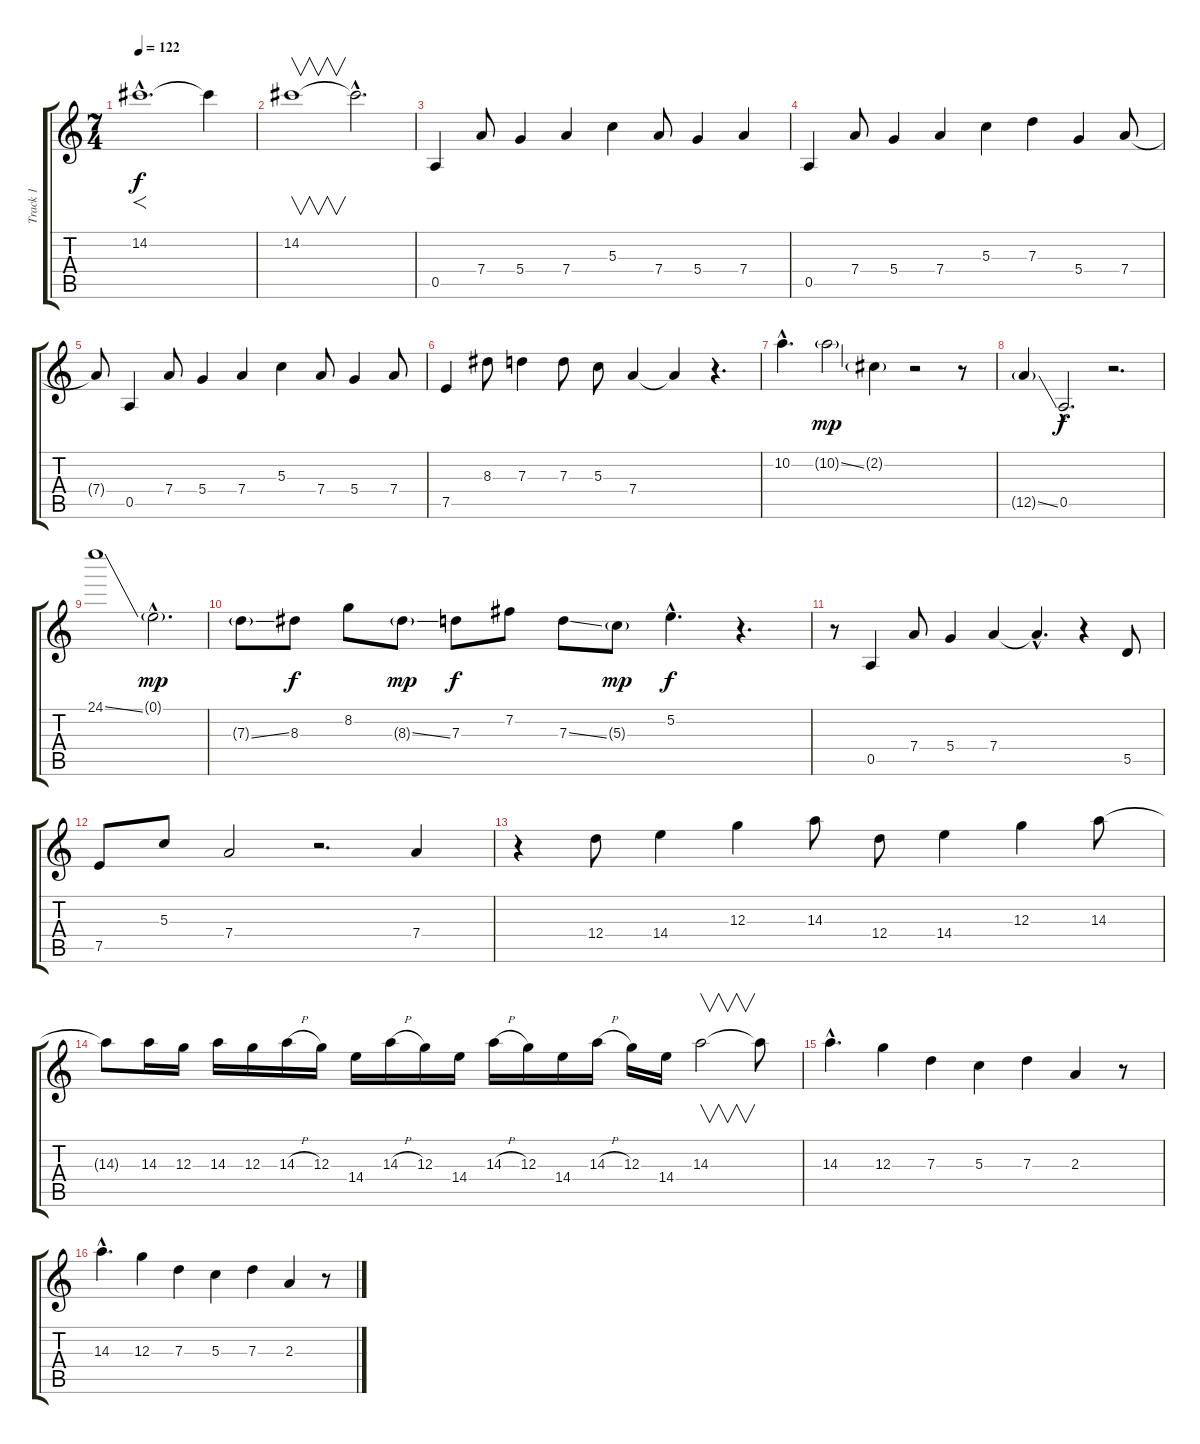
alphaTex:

\track ("Track 1" "Track 1") {instrument overdrivenguitar}
\staff {score tabs}
\tuning (E4 B3 G3 D3 A2 E2) {hide}
\ts (7 4)
\tempo 122
\clef g2
\ks c
14.2{hac}.1{f d dy f instrument overdrivenguitar} 14.2{t}.4 |
14.2.1{v} 14.2{hac t}.2{d} |
0.5.4 7.4.8 5.4.4 7.4.4 5.3.4 7.4.8 5.4.4 7.4.4 |
0.5.4 7.4.8 5.4.4 7.4.4 5.3.4 7.3.4 5.4.4 7.4.8 |
7.4{t}.8 0.5.4 7.4.8 5.4.4 7.4.4 5.3.4 7.4.8 5.4.4 7.4.8 |
7.5.4 8.3.8 7.3.4 7.3.8 5.3.8 7.4.4 7.4{t}.4 r.4{d} |
10.2{hac}.4{d} 10.2{ss g}.2{dy mp} 2.2{g}.4 r.2 r.8 |
12.5{ss g}.4 0.5{hac}.2{d dy f} r.2{d} |
24.1{ss}.1 0.1{g hac}.2{d dy mp} |
7.3{ss g}.8 8.3.8{dy f} 8.2.8 8.3{ss g}.8{dy mp} 7.3.8{dy f} 7.2.8 7.3{ss}.8 5.3{g}.8{dy mp} 5.2{hac}.4{d dy f} r.4{d} |
r.8 0.5.4 7.4.8 5.4.4 7.4.4 7.4{hac t}.4{d} r.4 5.5.8 |
7.5.8 5.3.8 7.4.2 r.2{d} 7.4.4 |
r.4 12.4.8 14.4.4 12.3.4 14.3.8 12.4.8 14.4.4 12.3.4 14.3.8 |
14.3{t}.8 14.3.16 12.3.16 14.3.16 12.3.16 14.3{h}.16 12.3.16 14.4.16 14.3{h}.16 12.3.16 14.4.16 14.3{h}.16 12.3.16 14.4.16 14.3{h}.16 12.3.16 14.4.16 14.3.2{v} 14.3{t}.8 |
14.3{hac}.4{d} 12.3.4 7.3.4 5.3.4 7.3.4 2.3.4 r.8 |
14.3{hac}.4{d} 12.3.4 7.3.4 5.3.4 7.3.4 2.3.4 r.8
